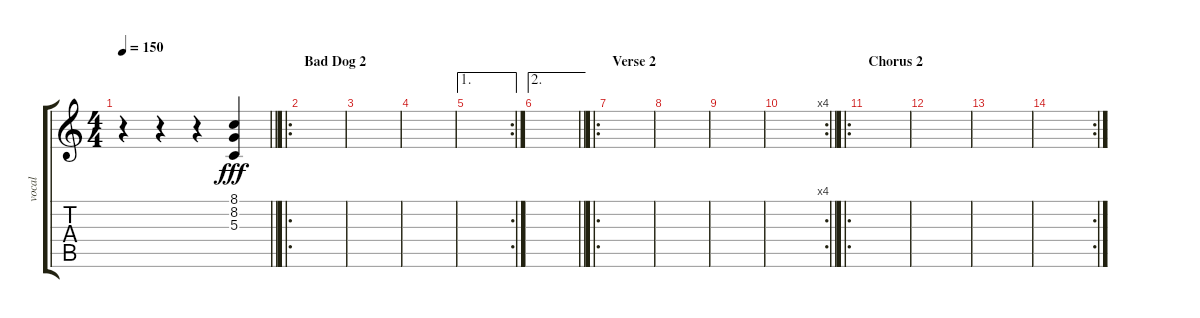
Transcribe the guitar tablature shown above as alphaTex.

\track ("vocal" "vocal") {instrument accordion}
\staff {score tabs}
\tuning (E4 B3 G3 D3 A2 E2) {hide}
\ts (4 4)
\tempo 150
\clef g2
\barLineRight lightlight
\ks c
r.4{dy fff} r.4 r.4 (8.1 8.2 5.3).4 |
\ro
\section ("" "Bad Dog 2")
|
|
|
\ae 1
\rc 2
|
\ae 2
\barLineRight lightlight
|
\ro
\section ("" "Verse 2")
|
|
|
\rc 4
\barLineRight lightlight
|
\ro
\section ("" "Chorus 2")
|
|
|
\rc 2
